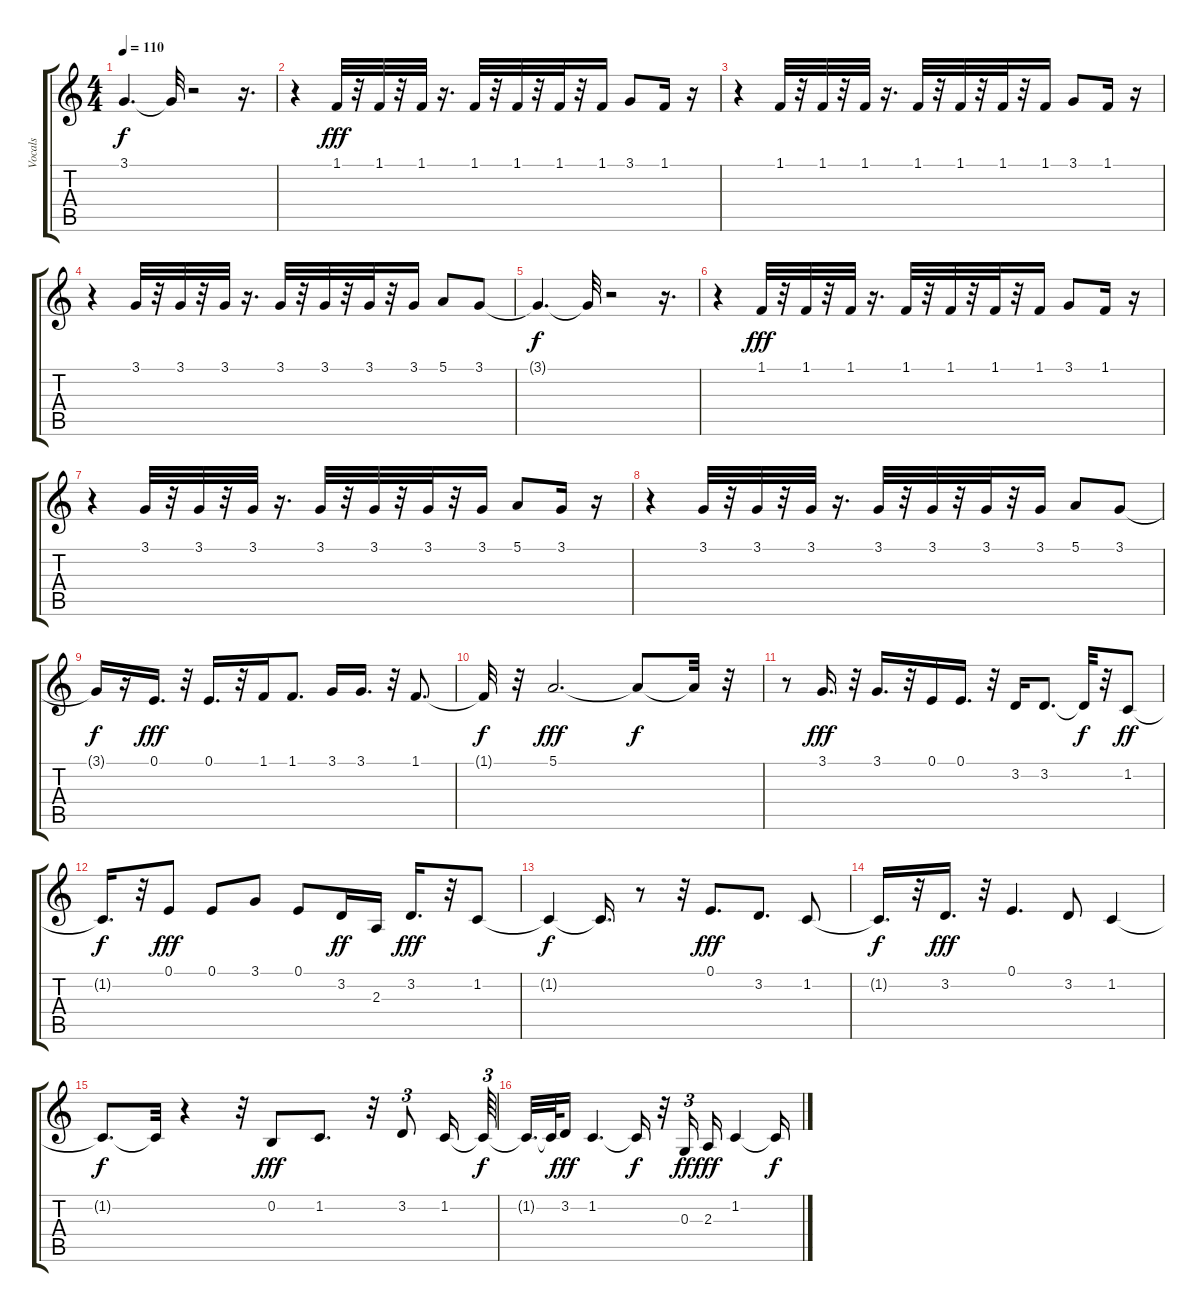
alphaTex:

\track ("Vocals" "Vocals") {instrument fx4atmosphere}
\staff {score tabs}
\tuning (E4 B3 G3 D3 A2 E2) {hide}
\ts (4 4)
\tempo 110
\clef g2
\ks c
3.1{t}.4{d dy f} 3.1{t}.32 r.2 r.16{d} |
r.4 1.1.32{dy fff} r.32 1.1.32 r.32 1.1.32 r.16{d} 1.1.32 r.32 1.1.32 r.32 1.1.32 r.32 1.1.16 3.1.8 1.1.16 r.16 |
r.4 1.1.32 r.32 1.1.32 r.32 1.1.32 r.16{d} 1.1.32 r.32 1.1.32 r.32 1.1.32 r.32 1.1.16 3.1.8 1.1.16 r.16 |
r.4 3.1.32 r.32 3.1.32 r.32 3.1.32 r.16{d} 3.1.32 r.32 3.1.32 r.32 3.1.32 r.32 3.1.16 5.1.8 3.1.8 |
3.1{t}.4{d dy f} 3.1{t}.32 r.2 r.16{d} |
r.4 1.1.32{dy fff} r.32 1.1.32 r.32 1.1.32 r.16{d} 1.1.32 r.32 1.1.32 r.32 1.1.32 r.32 1.1.16 3.1.8 1.1.16 r.16 |
r.4 3.1.32 r.32 3.1.32 r.32 3.1.32 r.16{d} 3.1.32 r.32 3.1.32 r.32 3.1.32 r.32 3.1.16 5.1.8 3.1.16 r.16 |
r.4 3.1.32 r.32 3.1.32 r.32 3.1.32 r.16{d} 3.1.32 r.32 3.1.32 r.32 3.1.32 r.32 3.1.16 5.1.8 3.1.8 |
3.1{t}.16{dy f} r.16 0.1.16{d dy fff} r.32 0.1.16{d} r.32 1.1.16 1.1.8{d} 3.1.16 3.1.16{d} r.32 1.1.8{d} |
1.1{t}.32{dy f} r.32 5.1.2{d dy fff} 5.1{t}.8{dy f} 5.1{t}.32 r.32 |
r.8 3.1.16{d dy fff} r.32 3.1.16{d} r.32 0.1.16 0.1.16{d} r.32 3.2.16 3.2.8{d} 3.2{t}.32{dy f} r.32 1.2.8{dy ff} |
1.2{t}.16{d dy f} r.32 0.1.8{dy fff} 0.1.8 3.1.8 0.1.8 3.2.16{dy ff} 2.3.16 3.2.16{d dy fff} r.32 1.2.8 |
1.2{t}.4{dy f} 1.2{t}.16{d} r.8 r.32 0.1.8{d dy fff} 3.2.8{d} 1.2.8 |
1.2{t}.16{d dy f} r.32 3.2.16{d dy fff} r.32 0.1.4{d} 3.2.8 1.2.4 |
1.2{t}.8{d dy f} 1.2{t}.32 r.4 r.32 0.2.8{dy fff} 1.2.8{d} r.32 3.2.8{tu (3 2)} 1.2.16 1.2{t}.64{tu (3 2) dy f} |
1.2{t}.32{d} 1.2{t}.64 3.2.16{dy fff} 1.2.4{d} 1.2{t}.16{dy f} r.32 0.3.16{tu (3 2) dy ff} 2.3.16{dy fff} 1.2.4 1.2{t}.16{dy f}
